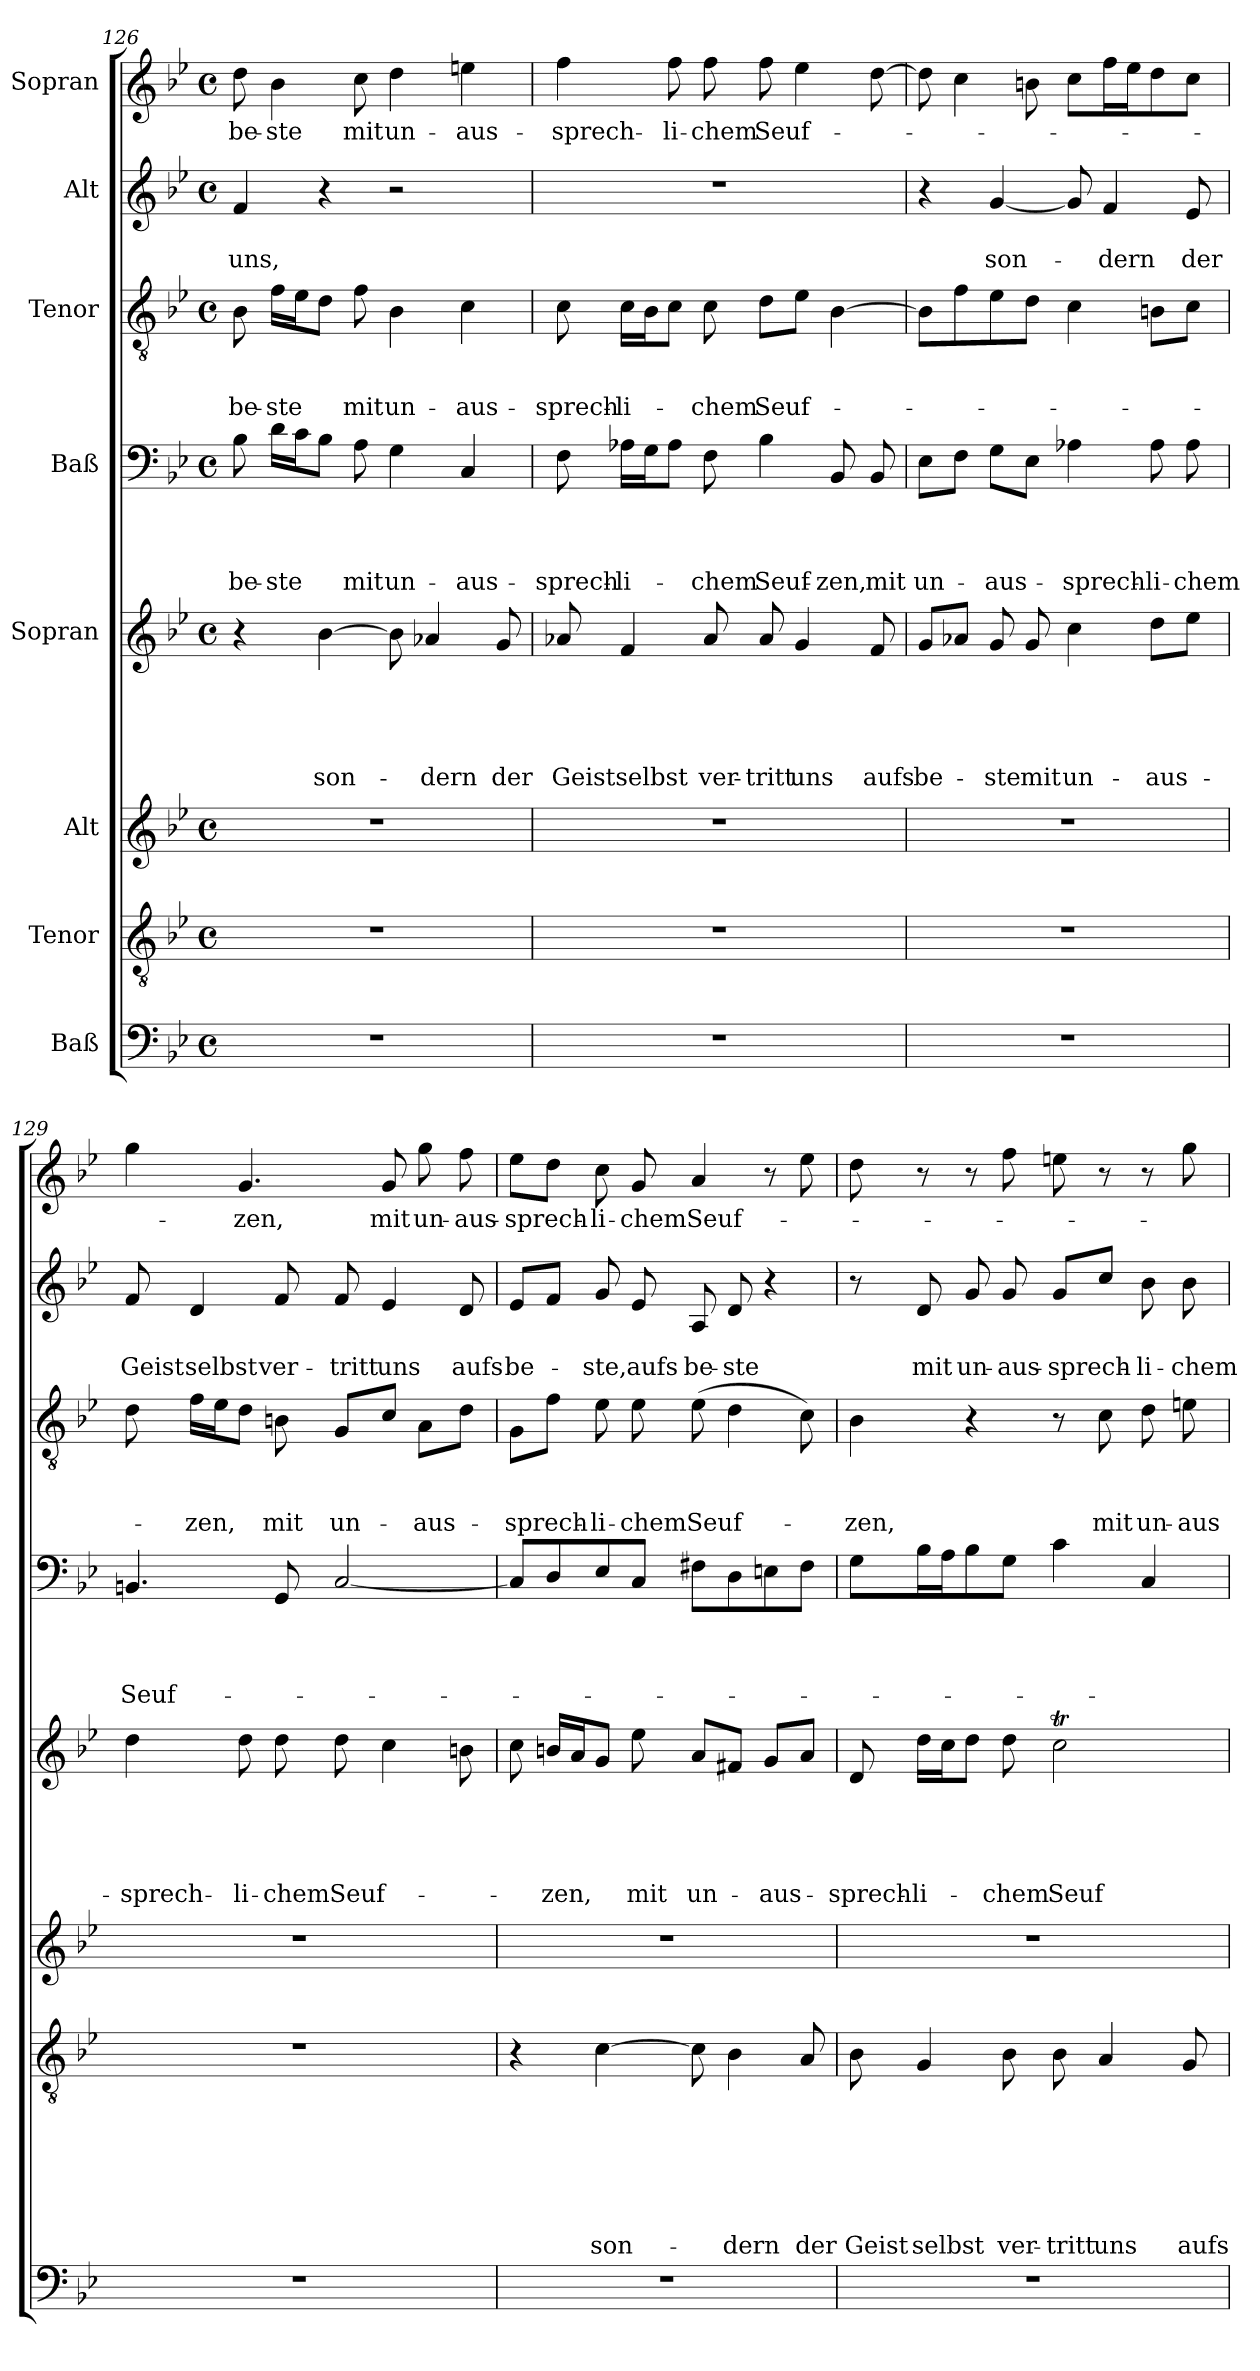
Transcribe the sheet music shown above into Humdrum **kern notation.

**kern	**kern	**text	**text	**text	**text	**text	**text	**text	**kern	**kern	**text	**text	**text	**text	**text	**kern	**text	**text	**text	**text	**kern	**text	**text	**text	**kern	**text	**text	**kern	**text
*part8	*part7	*part7	*part7	*part7	*part7	*part7	*part7	*part7	*part6	*part5	*part5	*part5	*part5	*part5	*part5	*part4	*part4	*part4	*part4	*part4	*part3	*part3	*part3	*part3	*part2	*part2	*part2	*part1	*part1
*staff8	*staff7	*staff7	*staff7	*staff7	*staff7	*staff7	*staff7	*staff7	*staff6	*staff5	*staff5	*staff5	*staff5	*staff5	*staff5	*staff4	*staff4	*staff4	*staff4	*staff4	*staff3	*staff3	*staff3	*staff3	*staff2	*staff2	*staff2	*staff1	*staff1
*I"Baß	*I"Tenor	*	*	*	*	*	*	*	*I"Alt	*I"Sopran	*	*	*	*	*	*I"Baß	*	*	*	*	*I"Tenor	*	*	*	*I"Alt	*	*	*I"Sopran	*
*clefF4	*clefGv2	*	*	*	*	*	*	*	*clefG2	*clefG2	*	*	*	*	*	*clefF4	*	*	*	*	*clefGv2	*	*	*	*clefG2	*	*	*clefG2	*
*k[b-e-]	*k[b-e-]	*	*	*	*	*	*	*	*k[b-e-]	*k[b-e-]	*	*	*	*	*	*k[b-e-]	*	*	*	*	*k[b-e-]	*	*	*	*k[b-e-]	*	*	*k[b-e-]	*
*B-:	*B-:	*	*	*	*	*	*	*	*B-:	*B-:	*	*	*	*	*	*B-:	*	*	*	*	*B-:	*	*	*	*B-:	*	*	*B-:	*
*M4/4	*M4/4	*	*	*	*	*	*	*	*M4/4	*M4/4	*	*	*	*	*	*M4/4	*	*	*	*	*M4/4	*	*	*	*M4/4	*	*	*M4/4	*
*met(c)	*met(c)	*	*	*	*	*	*	*	*met(c)	*met(c)	*	*	*	*	*	*met(c)	*	*	*	*	*met(c)	*	*	*	*met(c)	*	*	*met(c)	*
=126	=126	=126	=126	=126	=126	=126	=126	=126	=126	=126	=126	=126	=126	=126	=126	=126	=126	=126	=126	=126	=126	=126	=126	=126	=126	=126	=126	=126	=126
1r	1r	.	.	.	.	.	.	.	1r	4r	.	.	.	.	.	8B-!\	.	.	.	be-	8B-!\	.	.	be-	4f!/	.	uns,	8dd!\	be-
.	.	.	.	.	.	.	.	.	.	.	.	.	.	.	.	16d!\LL	.	.	.	-ste	16f!\LL	.	.	-ste	.	.	.	4b-!\	-ste
.	.	.	.	.	.	.	.	.	.	.	.	.	.	.	.	16c!\J	.	.	.	.	16e-!\J	.	.	.	.	.	.	.	.
.	.	.	.	.	.	.	.	.	.	[4b-!\	.	.	.	.	son-	8B-!\J	.	.	.	.	8d!\J	.	.	.	4r	.	.	.	.
.	.	.	.	.	.	.	.	.	.	.	.	.	.	.	.	8A!\	.	.	.	mit	8f!\	.	.	mit	.	.	.	8cc!\	mit
.	.	.	.	.	.	.	.	.	.	8b-!\]	.	.	.	.	.	4G!\	.	.	.	un-	4B-!\	.	.	un-	2r	.	.	4dd!\	un-
.	.	.	.	.	.	.	.	.	.	4a-X!/	.	.	.	.	-dern	.	.	.	.	.	.	.	.	.	.	.	.	.	.
.	.	.	.	.	.	.	.	.	.	.	.	.	.	.	.	4C!/	.	.	.	-aus-	4c!\	.	.	-aus-	.	.	.	4een!\	-aus-
.	.	.	.	.	.	.	.	.	.	8g!/	.	.	.	.	der	.	.	.	.	.	.	.	.	.	.	.	.	.	.
=127	=127	=127	=127	=127	=127	=127	=127	=127	=127	=127	=127	=127	=127	=127	=127	=127	=127	=127	=127	=127	=127	=127	=127	=127	=127	=127	=127	=127	=127
1r	1r	.	.	.	.	.	.	.	1r	8a-X!/	.	.	.	.	Geist	8F!\	.	.	.	-sprech-	8c!\	.	.	-sprech-	1r	.	.	4ff!\	-sprech-
.	.	.	.	.	.	.	.	.	.	4f!/	.	.	.	.	selbst	16A-X!\LL	.	.	.	-li-	16c!\LL	.	.	-li-	.	.	.	.	.
.	.	.	.	.	.	.	.	.	.	.	.	.	.	.	.	16G!\J	.	.	.	.	16B-!\J	.	.	.	.	.	.	.	.
.	.	.	.	.	.	.	.	.	.	.	.	.	.	.	.	8A-!\J	.	.	.	.	8c!\J	.	.	.	.	.	.	8ff!\	-li-
.	.	.	.	.	.	.	.	.	.	8a-!/	.	.	.	.	ver-	8F!\	.	.	.	-chem	8c!\	.	.	-chem	.	.	.	8ff!\	-chem
.	.	.	.	.	.	.	.	.	.	8a-!/	.	.	.	.	-tritt	4B-!\	.	.	.	Seuf-	8d!\L	.	.	Seuf-	.	.	.	8ff!\	Seuf-
.	.	.	.	.	.	.	.	.	.	4g!/	.	.	.	.	uns	.	.	.	.	.	8e-!\J	.	.	.	.	.	.	4ee-!\	.
.	.	.	.	.	.	.	.	.	.	.	.	.	.	.	.	8BB-!/	.	.	.	-zen,	[4B-!\	.	.	.	.	.	.	.	.
.	.	.	.	.	.	.	.	.	.	8f!/	.	.	.	.	aufs	8BB-!/	.	.	.	mit	.	.	.	.	.	.	.	[8dd!\	.
!!LO:LB:g=z
=128	=128	=128	=128	=128	=128	=128	=128	=128	=128	=128	=128	=128	=128	=128	=128	=128	=128	=128	=128	=128	=128	=128	=128	=128	=128	=128	=128	=128	=128
1r	1r	.	.	.	.	.	.	.	1r	8g!/L	.	.	.	.	be-	8E-!\L	.	.	.	un-	8B-!\L]	.	.	.	4r	.	.	8dd!\]	.
.	.	.	.	.	.	.	.	.	.	8a-X!/J	.	.	.	.	.	8F!\J	.	.	.	.	8f!\	.	.	.	.	.	.	4cc!\	.
.	.	.	.	.	.	.	.	.	.	8g!/	.	.	.	.	-ste	8G!\L	.	.	.	-aus-	8e-!\	.	.	.	[4g!/	.	son-	.	.
.	.	.	.	.	.	.	.	.	.	8g!/	.	.	.	.	mit	8E-!\J	.	.	.	.	8d!\J	.	.	.	.	.	.	8bn!\	.
.	.	.	.	.	.	.	.	.	.	4cc!\	.	.	.	.	un-	4A-X!\	.	.	.	-sprech-	4c!\	.	.	.	8g!/]	.	.	8cc!\L	.
.	.	.	.	.	.	.	.	.	.	.	.	.	.	.	.	.	.	.	.	.	.	.	.	.	4f!/	.	-dern	16ff!\L	.
.	.	.	.	.	.	.	.	.	.	.	.	.	.	.	.	.	.	.	.	.	.	.	.	.	.	.	.	16ee-!\J	.
.	.	.	.	.	.	.	.	.	.	8dd!\L	.	.	.	.	-aus-	8A-!\	.	.	.	-li-	8Bn!\L	.	.	.	.	.	.	8dd!\	.
.	.	.	.	.	.	.	.	.	.	8ee-!\J	.	.	.	.	.	8A-!\	.	.	.	-chem	8c!\J	.	.	.	8e-!/	.	der	8cc!\J	.
=129	=129	=129	=129	=129	=129	=129	=129	=129	=129	=129	=129	=129	=129	=129	=129	=129	=129	=129	=129	=129	=129	=129	=129	=129	=129	=129	=129	=129	=129
1r	1r	.	.	.	.	.	.	.	1r	4dd!\	.	.	.	.	-sprech-	4.BBn!/	.	.	.	Seuf-	8d!\	.	.	.	8f!/	.	Geist	4gg!\	.
.	.	.	.	.	.	.	.	.	.	.	.	.	.	.	.	.	.	.	.	.	16f!\LL	.	.	-zen,	4d!/	.	selbst	.	.
.	.	.	.	.	.	.	.	.	.	.	.	.	.	.	.	.	.	.	.	.	16e-!\J	.	.	.	.	.	.	.	.
.	.	.	.	.	.	.	.	.	.	8dd!\	.	.	.	.	-li-	.	.	.	.	.	8d!\J	.	.	.	.	.	.	4.g!/	-zen,
.	.	.	.	.	.	.	.	.	.	8dd!\	.	.	.	.	-chem	8GG!/	.	.	.	.	8Bn!\	.	.	mit	8f!/	.	ver-	.	.
.	.	.	.	.	.	.	.	.	.	8dd!\	.	.	.	.	Seuf-	[2C!/	.	.	.	.	8G!/L	.	.	un-	8f!/	.	-tritt	.	.
.	.	.	.	.	.	.	.	.	.	4cc!\	.	.	.	.	.	.	.	.	.	.	8c!/J	.	.	.	4e-!/	.	uns	8g!/	mit
.	.	.	.	.	.	.	.	.	.	.	.	.	.	.	.	.	.	.	.	.	8A!\L	.	.	-aus-	.	.	.	8gg!\	un-
.	.	.	.	.	.	.	.	.	.	8bn!\	.	.	.	.	.	.	.	.	.	.	8d!\J	.	.	.	8d!/	.	aufs	8ff!\	-aus-
=130	=130	=130	=130	=130	=130	=130	=130	=130	=130	=130	=130	=130	=130	=130	=130	=130	=130	=130	=130	=130	=130	=130	=130	=130	=130	=130	=130	=130	=130
1r	4r	.	.	.	.	.	.	.	1r	8cc!\	.	.	.	.	.	8C!/L]	.	.	.	.	8G!\L	.	.	-sprech-	8e-!/L	.	be-	8ee-!\L	-sprech-
.	.	.	.	.	.	.	.	.	.	16bn!/LL	.	.	.	.	-zen,	8D!/	.	.	.	.	8f!\J	.	.	.	8f!/J	.	.	8dd!\J	.
.	.	.	.	.	.	.	.	.	.	16a!/J	.	.	.	.	.	.	.	.	.	.	.	.	.	.	.	.	.	.	.
.	[4c!\	.	.	.	.	.	.	son-	.	8g!/J	.	.	.	.	.	8E-!/	.	.	.	.	8e-!\	.	.	-li-	8g!/	.	-ste,	8cc!\	-li-
.	.	.	.	.	.	.	.	.	.	8ee-!\	.	.	.	.	mit	8C!/J	.	.	.	.	8e-!\	.	.	-chem	8e-!/	.	aufs	8g!/	-chem
.	8c!\]	.	.	.	.	.	.	.	.	8a!/L	.	.	.	.	un-	8F#X!\L	.	.	.	.	(8e-!\	.	.	Seuf-	8A!/	.	be-	4a!/	Seuf-
.	4B-!\	.	.	.	.	.	.	-dern	.	8f#X!/J	.	.	.	.	.	8D!\	.	.	.	.	4d!\	.	.	.	8d!/	.	-ste	.	.
.	.	.	.	.	.	.	.	.	.	8g!/L	.	.	.	.	-aus-	8En!\	.	.	.	.	.	.	.	.	4r	.	.	8r	.
.	8A!/	.	.	.	.	.	.	der	.	8a!/J	.	.	.	.	.	8F#!\J	.	.	.	.	8c!\)	.	.	.	.	.	.	8ee-!\	.
!!LO:PB:g=z
=131	=131	=131	=131	=131	=131	=131	=131	=131	=131	=131	=131	=131	=131	=131	=131	=131	=131	=131	=131	=131	=131	=131	=131	=131	=131	=131	=131	=131	=131
1r	8B-!\	.	.	.	.	.	.	Geist	1r	8d!/	.	.	.	.	-sprech-	8G!\L	.	.	.	.	4B-!\	.	.	-zen,	8r	.	.	8dd!\	.
.	4G!/	.	.	.	.	.	.	selbst	.	16dd!\LL	.	.	.	.	-li-	16B-!\L	.	.	.	.	.	.	.	.	8d!/	.	mit	8r	.
.	.	.	.	.	.	.	.	.	.	16cc!\J	.	.	.	.	.	16A!\J	.	.	.	.	.	.	.	.	.	.	.	.	.
.	.	.	.	.	.	.	.	.	.	8dd!\J	.	.	.	.	.	8B-!\	.	.	.	.	4r	.	.	.	8g!/	.	un-	8r	.
.	8B-!\	.	.	.	.	.	.	ver-	.	8dd!\	.	.	.	.	-chem	8G!\J	.	.	.	.	.	.	.	.	8g!/	.	-aus-	8ff!\	.
.	8B-!\	.	.	.	.	.	.	-tritt	.	2ccT!\	.	.	.	.	Seuf-	4c!\	.	.	.	.	8r	.	.	.	8g!/L	.	-sprech-	8een!\	.
.	4A!/	.	.	.	.	.	.	uns	.	.	.	.	.	.	.	.	.	.	.	.	8c!\	.	.	mit	8cc!/J	.	.	8r	.
.	.	.	.	.	.	.	.	.	.	.	.	.	.	.	.	4C!/	.	.	.	.	8d!\	.	.	un-	8b-!\	.	-li-	8r	.
.	8G!/	.	.	.	.	.	.	aufs	.	.	.	.	.	.	.	.	.	.	.	.	8en!\	.	.	-aus-	8b-!\	.	-chem	8gg!\	.
=	=	=	=	=	=	=	=	=	=	=	=	=	=	=	=	=	=	=	=	=	=	=	=	=	=	=	=	=	=
*-	*-	*-	*-	*-	*-	*-	*-	*-	*-	*-	*-	*-	*-	*-	*-	*-	*-	*-	*-	*-	*-	*-	*-	*-	*-	*-	*-	*-	*-
